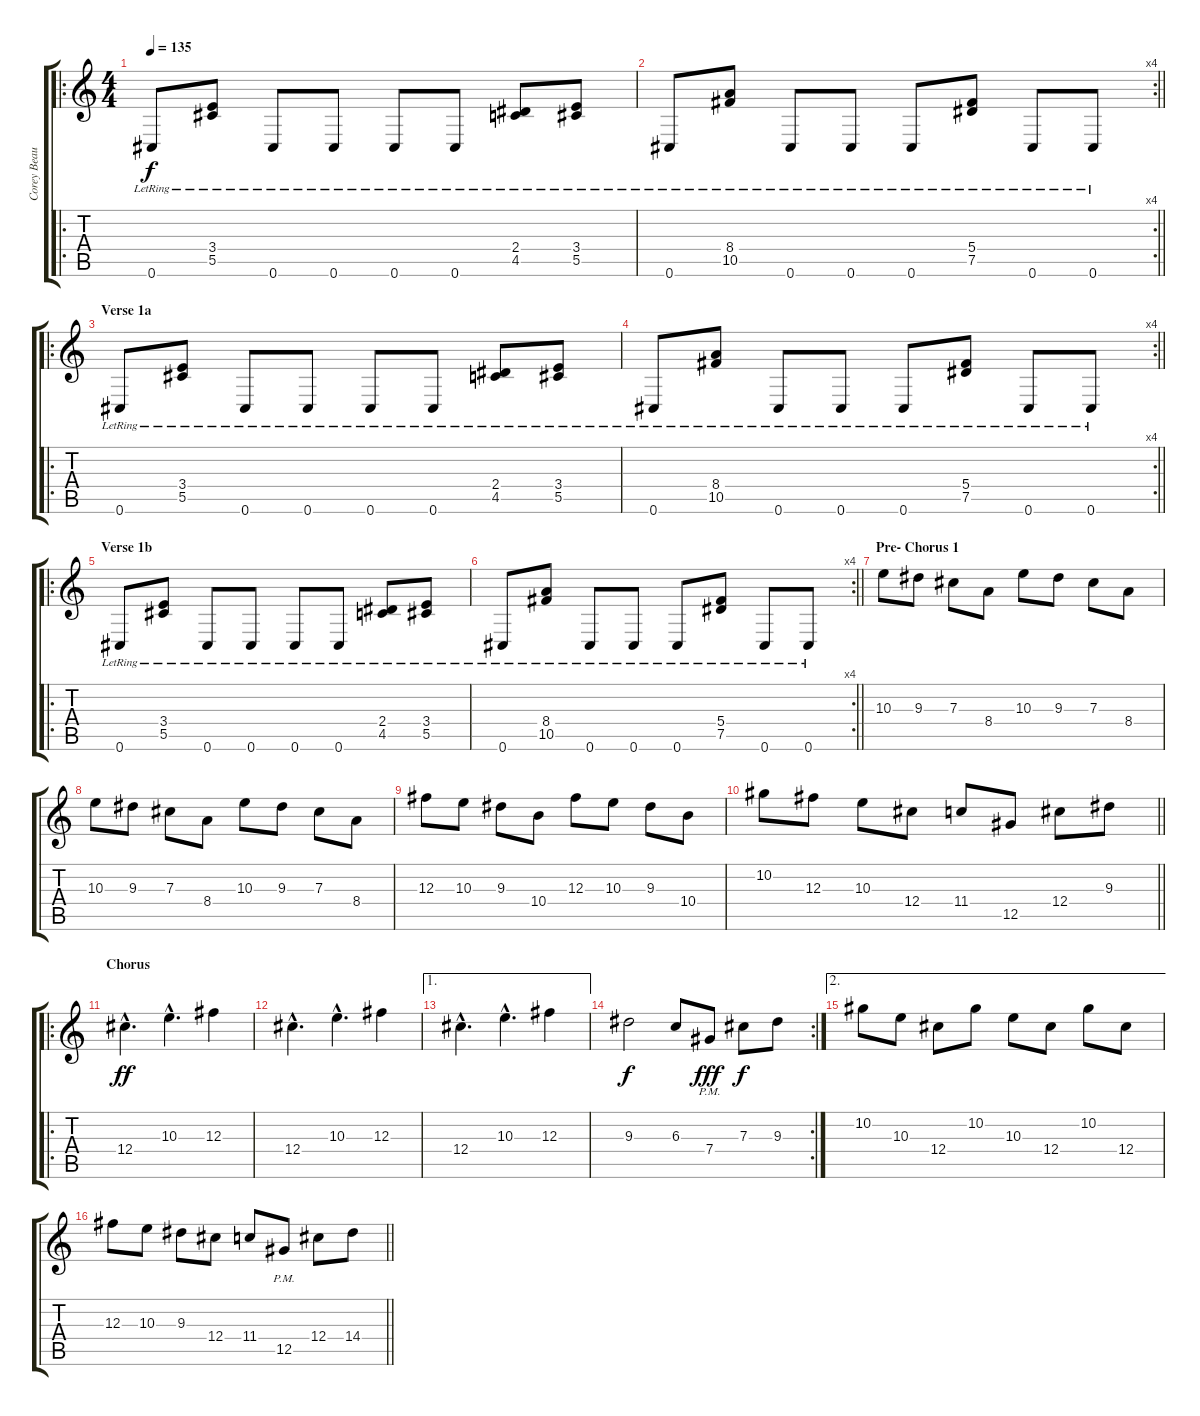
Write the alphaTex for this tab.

\track ("Corey Beaulieu" "Corey Beau") {instrument acousticguitarsteel}
\staff {score tabs}
\tuning (Eb4 Bb3 Gb3 Db3 Ab2 Db2) {hide}
\ro
\ts (4 4)
\tempo 135
\clef g2
\ks c
0.6{lr}.8{dy f instrument acousticguitarsteel} (3.4{lr} 5.5{lr}).8 0.6{lr}.8 0.6{lr}.8 0.6{lr}.8 0.6{lr}.8 (2.4{lr} 4.5{lr}).8 (3.4{lr} 5.5{lr}).8 |
\rc 4
\barLineRight lightlight
0.6{lr}.8 (8.4{lr} 10.5{lr}).8 0.6{lr}.8 0.6{lr}.8 0.6{lr}.8 (5.4{lr} 7.5{lr}).8 0.6{lr}.8 0.6{lr}.8 |
\ro
\section ("" "Verse 1a")
0.6{lr}.8 (3.4{lr} 5.5{lr}).8 0.6{lr}.8 0.6{lr}.8 0.6{lr}.8 0.6{lr}.8 (2.4{lr} 4.5{lr}).8 (3.4{lr} 5.5{lr}).8 |
\rc 4
\barLineRight lightlight
0.6{lr}.8 (8.4{lr} 10.5{lr}).8 0.6{lr}.8 0.6{lr}.8 0.6{lr}.8 (5.4{lr} 7.5{lr}).8 0.6{lr}.8 0.6{lr}.8 |
\ro
\section ("" "Verse 1b")
0.6{lr}.8 (3.4{lr} 5.5{lr}).8 0.6{lr}.8 0.6{lr}.8 0.6{lr}.8 0.6{lr}.8 (2.4{lr} 4.5{lr}).8 (3.4{lr} 5.5{lr}).8 |
\rc 4
\barLineRight lightlight
0.6{lr}.8 (8.4{lr} 10.5{lr}).8 0.6{lr}.8 0.6{lr}.8 0.6{lr}.8 (5.4{lr} 7.5{lr}).8 0.6{lr}.8 0.6{lr}.8 |
\section ("" "Pre- Chorus 1")
10.3.8 9.3.8 7.3.8 8.4.8 10.3.8 9.3.8 7.3.8 8.4.8 |
10.3.8 9.3.8 7.3.8 8.4.8 10.3.8 9.3.8 7.3.8 8.4.8 |
12.3.8 10.3.8 9.3.8 10.4.8 12.3.8 10.3.8 9.3.8 10.4.8 |
\barLineRight lightlight
10.2.8 12.3.8 10.3.8 12.4.8 11.4.8 12.5.8 12.4.8 9.3.8 |
\ro
\section ("" "Chorus")
12.4{hac}.4{d dy ff} 10.3{hac}.4{d} 12.3.4 |
12.4{hac}.4{d} 10.3{hac}.4{d} 12.3.4 |
\ae 1
12.4{hac}.4{d} 10.3{hac}.4{d} 12.3.4 |
\rc 2
9.3.2{dy f} 6.3.8 7.4{pm}.8{dy fff} 7.3.8{dy f} 9.3.8 |
\ae 2
10.2.8 10.3.8 12.4.8 10.2.8 10.3.8 12.4.8 10.2.8 12.4.8 |
\barLineRight lightlight
12.3.8 10.3.8 9.3.8 12.4.8 11.4.8 12.5{pm}.8 12.4.8 14.4.8
